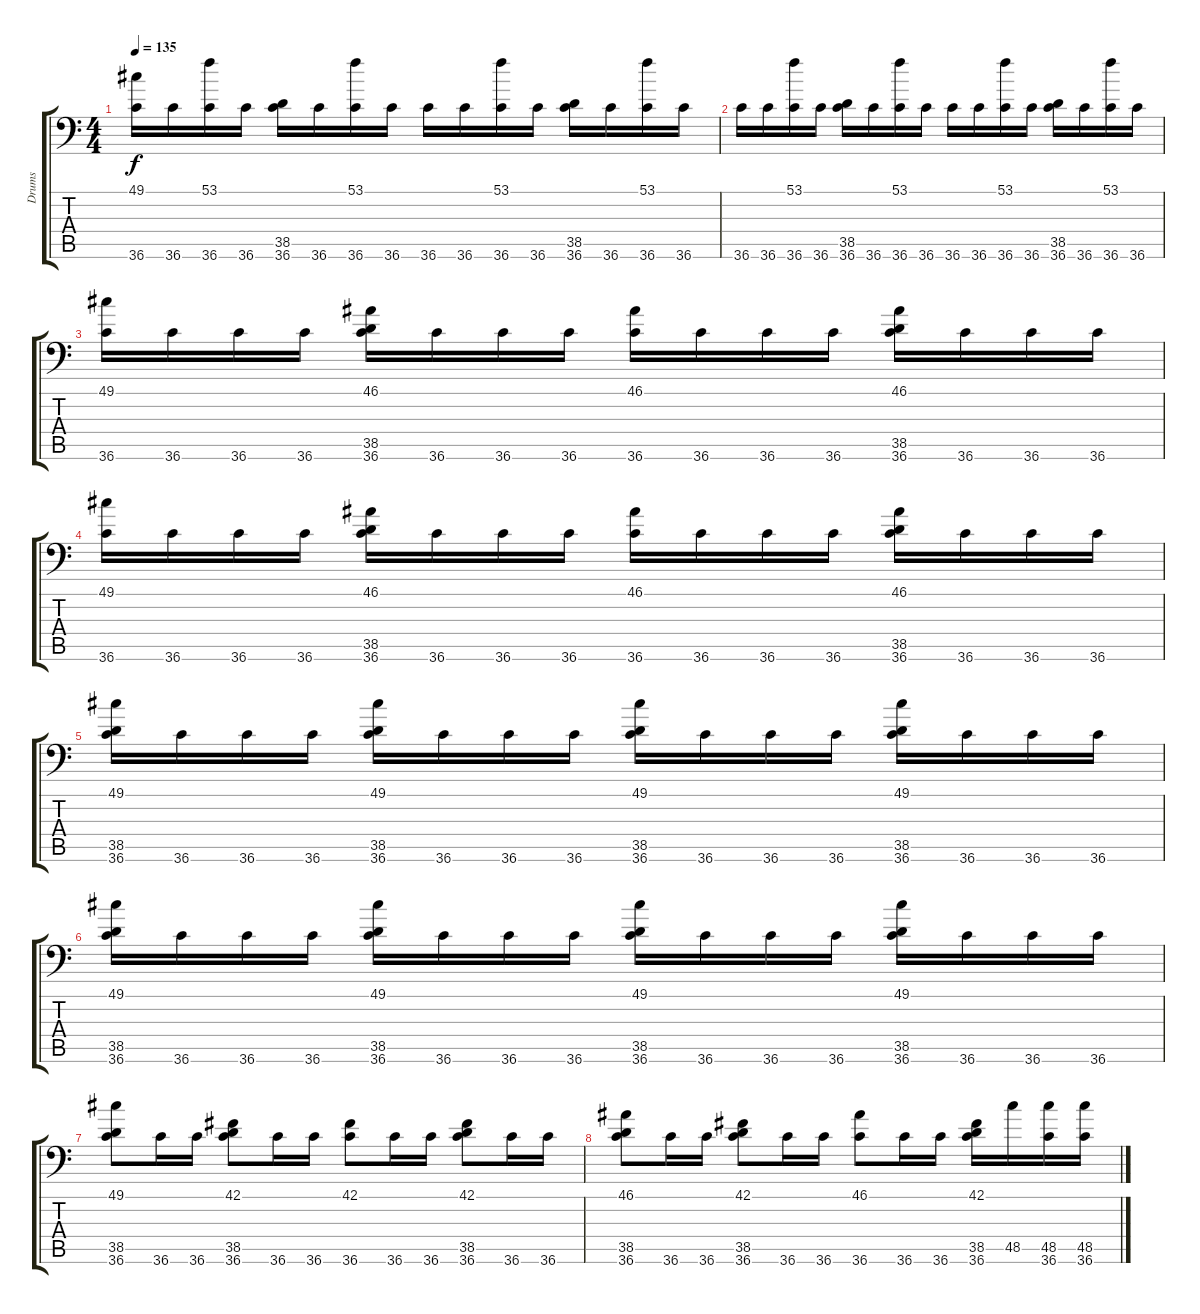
\track ("Drums" "Drums") {instrument acousticgrandpiano}
\staff {score tabs}
\tuning (C-1 C-1 C-1 C-1 C-1 C-1) {hide}
\ts (4 4)
\tempo 135
\clef f4
\ks c
(49.1 36.6).16{dy f} 36.6.16 (53.1 36.6).16 36.6.16 (38.5 36.6).16 36.6.16 (53.1 36.6).16 36.6.16 36.6.16 36.6.16 (53.1 36.6).16 36.6.16 (38.5 36.6).16 36.6.16 (53.1 36.6).16 36.6.16 |
36.6.16 36.6.16 (53.1 36.6).16 36.6.16 (38.5 36.6).16 36.6.16 (53.1 36.6).16 36.6.16 36.6.16 36.6.16 (53.1 36.6).16 36.6.16 (38.5 36.6).16 36.6.16 (53.1 36.6).16 36.6.16 |
(49.1 36.6).16 36.6.16 36.6.16 36.6.16 (46.1 38.5 36.6).16 36.6.16 36.6.16 36.6.16 (46.1 36.6).16 36.6.16 36.6.16 36.6.16 (46.1 38.5 36.6).16 36.6.16 36.6.16 36.6.16 |
(49.1 36.6).16 36.6.16 36.6.16 36.6.16 (46.1 38.5 36.6).16 36.6.16 36.6.16 36.6.16 (46.1 36.6).16 36.6.16 36.6.16 36.6.16 (46.1 38.5 36.6).16 36.6.16 36.6.16 36.6.16 |
(49.1 38.5 36.6).16 36.6.16 36.6.16 36.6.16 (49.1 38.5 36.6).16 36.6.16 36.6.16 36.6.16 (49.1 38.5 36.6).16 36.6.16 36.6.16 36.6.16 (49.1 38.5 36.6).16 36.6.16 36.6.16 36.6.16 |
(49.1 38.5 36.6).16 36.6.16 36.6.16 36.6.16 (49.1 38.5 36.6).16 36.6.16 36.6.16 36.6.16 (49.1 38.5 36.6).16 36.6.16 36.6.16 36.6.16 (49.1 38.5 36.6).16 36.6.16 36.6.16 36.6.16 |
(49.1 38.5 36.6).8 36.6.16 36.6.16 (42.1 38.5 36.6).8 36.6.16 36.6.16 (42.1 36.6).8 36.6.16 36.6.16 (42.1 38.5 36.6).8 36.6.16 36.6.16 |
(46.1 38.5 36.6).8 36.6.16 36.6.16 (42.1 38.5 36.6).8 36.6.16 36.6.16 (46.1 36.6).8 36.6.16 36.6.16 (42.1 38.5 36.6).16 48.5.16 (48.5 36.6).16 (48.5 36.6).16
